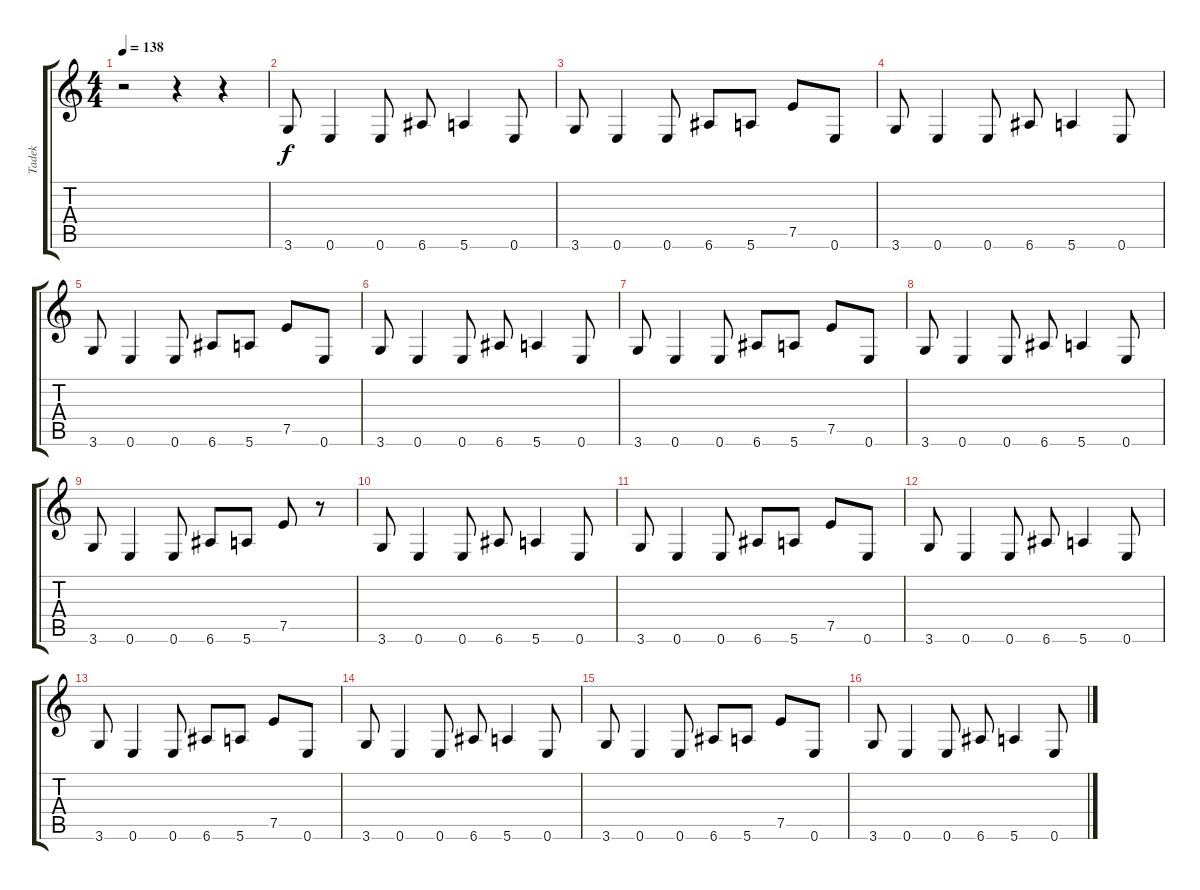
\track ("Tadek" "Tadek") {instrument overdrivenguitar}
\staff {score tabs}
\tuning (E4 B3 G3 D3 A2 E2) {hide}
\ts (4 4)
\tempo 138
\clef g2
\ks c
r.2{dy f instrument overdrivenguitar} r.4 r.4 |
3.6.8 0.6.4 0.6.8 6.6.8 5.6.4 0.6.8 |
3.6.8 0.6.4 0.6.8 6.6.8 5.6.8 7.5.8 0.6.8 |
3.6.8 0.6.4 0.6.8 6.6.8 5.6.4 0.6.8 |
3.6.8 0.6.4 0.6.8 6.6.8 5.6.8 7.5.8 0.6.8 |
3.6.8 0.6.4 0.6.8 6.6.8 5.6.4 0.6.8 |
3.6.8 0.6.4 0.6.8 6.6.8 5.6.8 7.5.8 0.6.8 |
3.6.8 0.6.4 0.6.8 6.6.8 5.6.4 0.6.8 |
3.6.8 0.6.4 0.6.8 6.6.8 5.6.8 7.5.8 r.8 |
3.6.8 0.6.4 0.6.8 6.6.8 5.6.4 0.6.8 |
3.6.8 0.6.4 0.6.8 6.6.8 5.6.8 7.5.8 0.6.8 |
3.6.8 0.6.4 0.6.8 6.6.8 5.6.4 0.6.8 |
3.6.8 0.6.4 0.6.8 6.6.8 5.6.8 7.5.8 0.6.8 |
3.6.8 0.6.4 0.6.8 6.6.8 5.6.4 0.6.8 |
3.6.8 0.6.4 0.6.8 6.6.8 5.6.8 7.5.8 0.6.8 |
3.6.8 0.6.4 0.6.8 6.6.8 5.6.4 0.6.8
